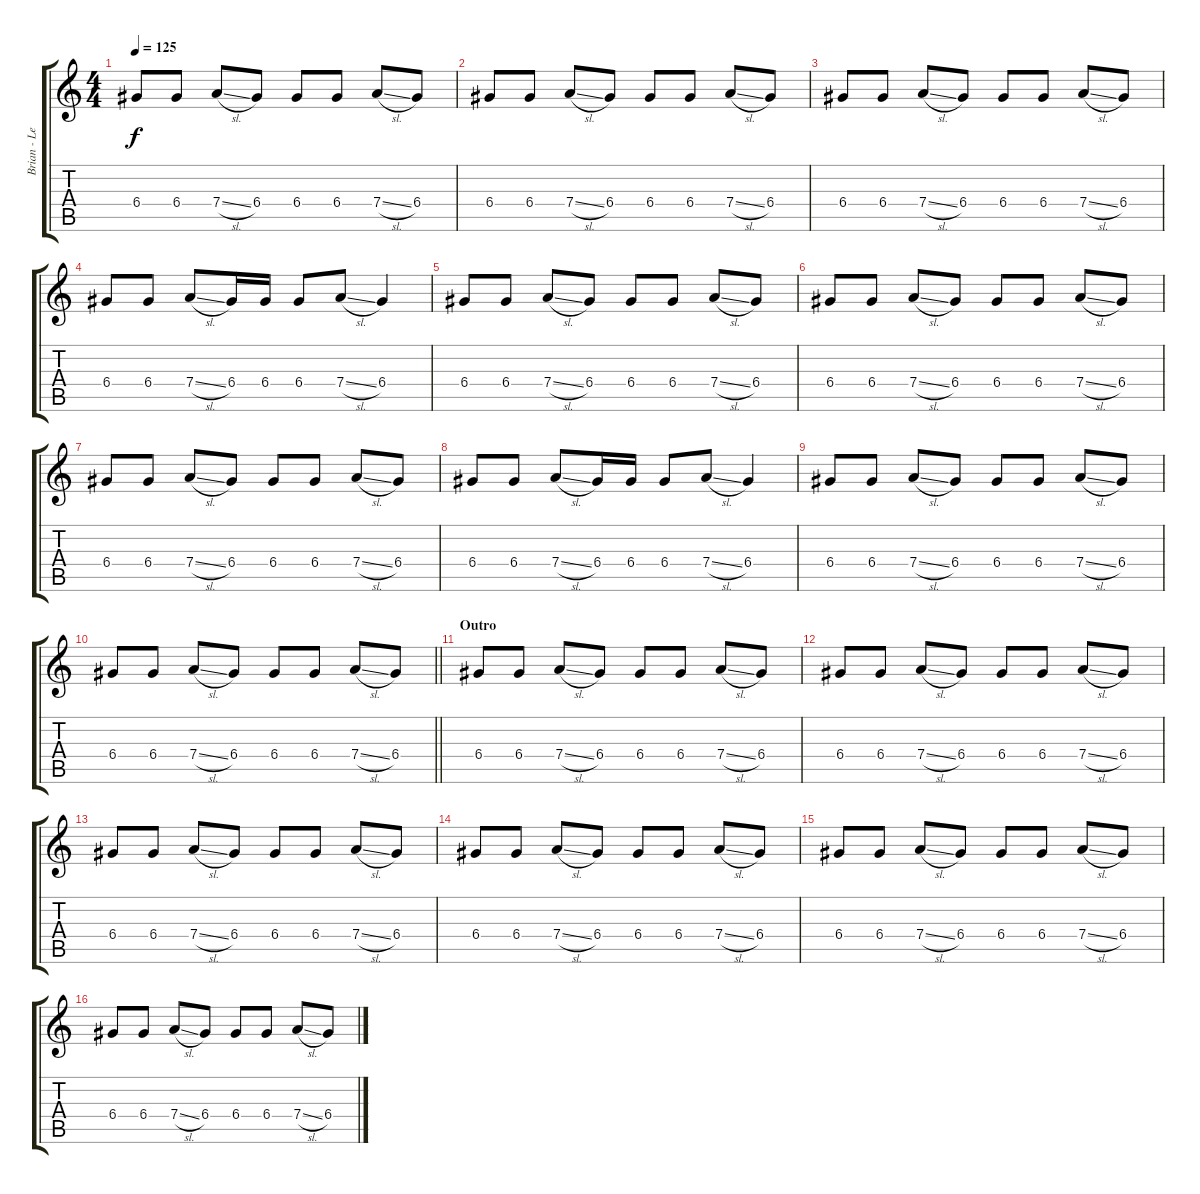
\track ("Brian - Lead Guitar II" "Brian - Le") {instrument electricguitarjazz}
\staff {score tabs}
\tuning (E4 B3 G3 D3 A2 E2) {hide}
\ts (4 4)
\tempo 125
\clef g2
\ks c
6.4.8{dy f} 6.4.8 7.4{sl}.8 6.4.8 6.4.8 6.4.8 7.4{sl}.8 6.4.8 |
6.4.8 6.4.8 7.4{sl}.8 6.4.8 6.4.8 6.4.8 7.4{sl}.8 6.4.8 |
6.4.8 6.4.8 7.4{sl}.8 6.4.8 6.4.8 6.4.8 7.4{sl}.8 6.4.8 |
6.4.8 6.4.8 7.4{sl}.8 6.4.16 6.4.16 6.4.8 7.4{sl}.8 6.4.4 |
6.4.8 6.4.8 7.4{sl}.8 6.4.8 6.4.8 6.4.8 7.4{sl}.8 6.4.8 |
6.4.8 6.4.8 7.4{sl}.8 6.4.8 6.4.8 6.4.8 7.4{sl}.8 6.4.8 |
6.4.8 6.4.8 7.4{sl}.8 6.4.8 6.4.8 6.4.8 7.4{sl}.8 6.4.8 |
6.4.8 6.4.8 7.4{sl}.8 6.4.16 6.4.16 6.4.8 7.4{sl}.8 6.4.4 |
6.4.8 6.4.8 7.4{sl}.8 6.4.8 6.4.8 6.4.8 7.4{sl}.8 6.4.8 |
\barLineRight lightlight
6.4.8 6.4.8 7.4{sl}.8 6.4.8 6.4.8 6.4.8 7.4{sl}.8 6.4.8 |
\section ("" "Outro")
6.4.8 6.4.8 7.4{sl}.8 6.4.8 6.4.8 6.4.8 7.4{sl}.8 6.4.8 |
6.4.8 6.4.8 7.4{sl}.8 6.4.8 6.4.8 6.4.8 7.4{sl}.8 6.4.8 |
6.4.8 6.4.8 7.4{sl}.8 6.4.8 6.4.8 6.4.8 7.4{sl}.8 6.4.8 |
6.4.8 6.4.8 7.4{sl}.8 6.4.8 6.4.8 6.4.8 7.4{sl}.8 6.4.8 |
6.4.8 6.4.8 7.4{sl}.8 6.4.8 6.4.8 6.4.8 7.4{sl}.8 6.4.8 |
6.4.8 6.4.8 7.4{sl}.8 6.4.8 6.4.8 6.4.8 7.4{sl}.8 6.4.8
